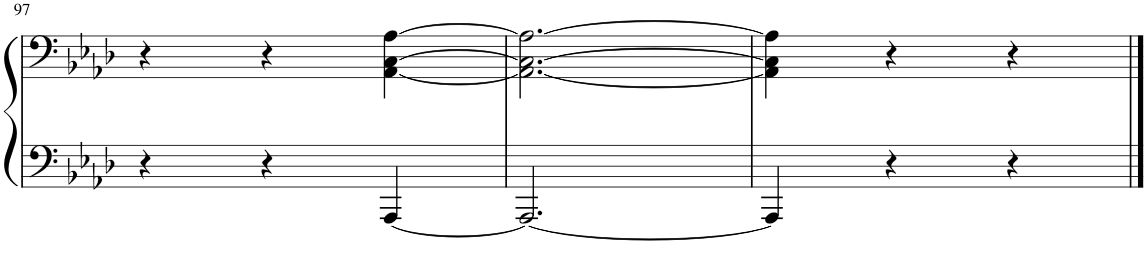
**kern	**kern
*part1	*part1
*staff2	*staff1
*I"Piano	*
*I'Pno	*
!!LO:PB:g=z
*clefF4	*clefF4
*k[b-e-a-d-]	*k[b-e-a-d-]
*M3/4	*M3/4
=97	=97
4r	4r
4r	4r
[4AAA-/	[4AA-\ [4C\ [4A-\
=98	=98
2.AAA-/_	2.AA-\_ 2.C\_ 2.A-\_
=99	=99
4AAA-/]	4AA-\] 4C\] 4A-\]
4r	4r
4r	4r
==	==
*-	*-
